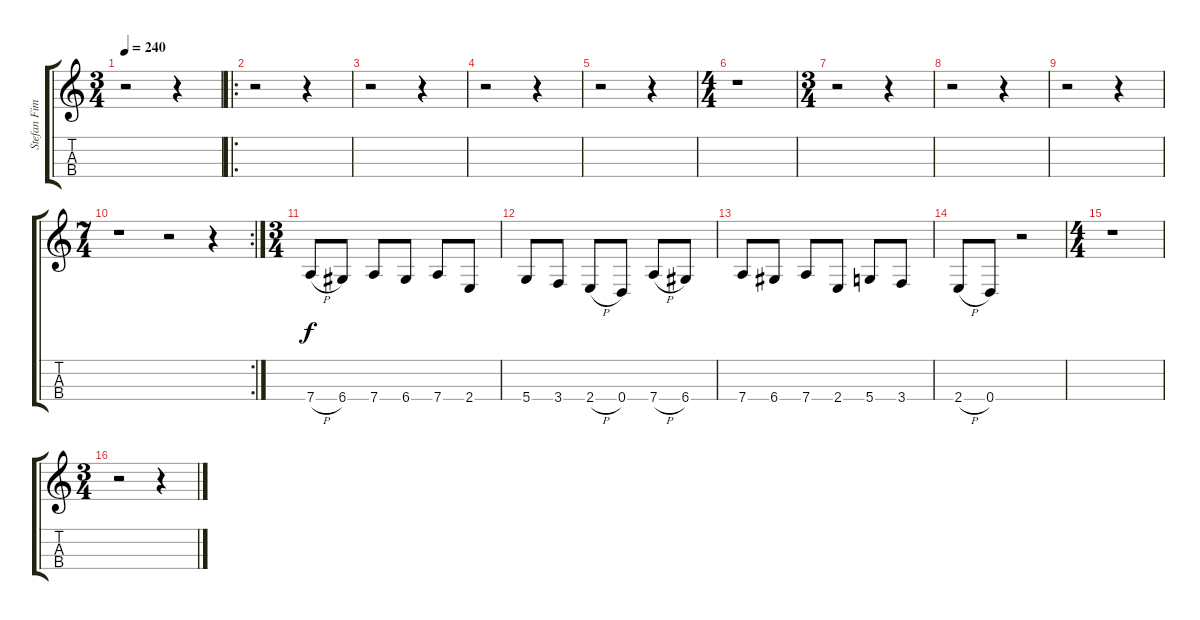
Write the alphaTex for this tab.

\track ("Stefan Fimmers" "Stefan Fim") {instrument electricbassfinger}
\staff {score tabs}
\tuning (F3 C3 G2 D2) {hide}
\ts (3 4)
\tempo 240
\clef g2
\ks c
r.2{dy f} r.4 |
\ro
r.2 r.4 |
r.2 r.4 |
r.2 r.4 |
r.2 r.4 |
\ts (4 4)
r.1 |
\ts (3 4)
r.2 r.4 |
r.2 r.4 |
r.2 r.4 |
\rc 2
\ts (7 4)
r.1 r.2 r.4 |
\ts (3 4)
7.4{h}.8 6.4.8 7.4.8 6.4.8 7.4.8 2.4.8 |
5.4.8 3.4.8 2.4{h}.8 0.4.8 7.4{h}.8 6.4.8 |
7.4.8 6.4.8 7.4.8 2.4.8 5.4.8 3.4.8 |
2.4{h}.8 0.4.8 r.2 |
\ts (4 4)
r.1 |
\ts (3 4)
r.2 r.4
